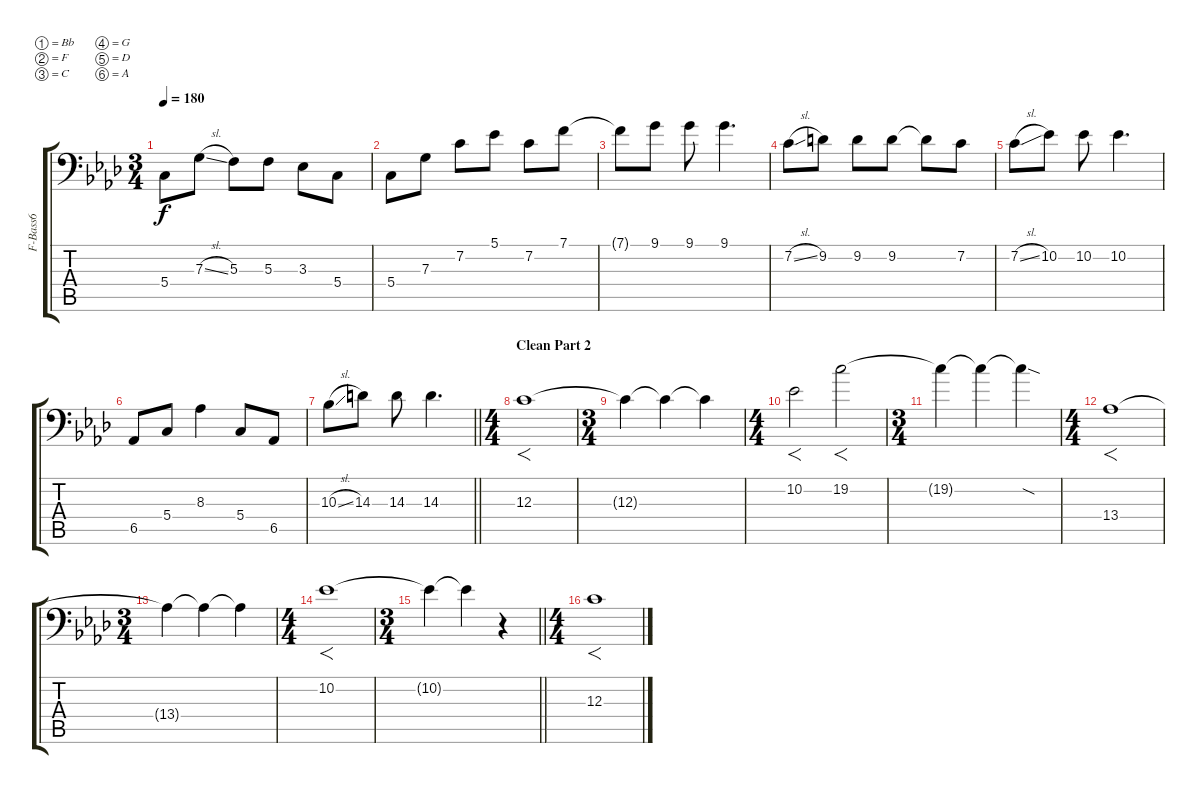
\bracketExtendMode groupsimilarinstruments
\otherSystemsTrackNameOrientation horizontal
\track ("Dominic Lapointe" "F-Bass6") {instrument fretlessbass}
\staff {score tabs}
\tuning (Bb2 F2 C2 G1 D1 A0)
\ts (3 4)
\tempo 180
\clef f4
\ks ab
5.4{acc forcenatural}.8{dy f beam Down} 7.3{sl acc forcenatural}.8{beam Down} 5.3{acc forcenatural}.8{beam Down} 5.3{acc forcenatural}.8{beam Down} 3.3{acc forcenatural}.8{beam Down} 5.4{acc forcenatural}.8{beam Down} |
5.4{acc forcenatural}.8{beam Down} 7.3{acc forcenatural}.8{beam Down} 7.2{acc forcenatural}.8{beam Down} 5.1{acc forcenatural}.8{beam Down} 7.2{acc forcenatural}.8{beam Down} 7.1{acc forcenatural}.8{beam Down} |
7.1{t acc forcenatural}.8{beam Down} 9.1{acc forcenatural}.8{beam Down} 9.1{acc forcenatural}.8{beam Down} 9.1{acc forcenatural}.4{d beam Down} |
7.2{sl acc forcenatural}.8{beam Down} 9.2{acc forcenatural}.8{beam Down} 9.2{acc forcenatural}.8{beam Down} 9.2{acc forcenatural}.8{beam Down} 9.2{t acc forcenatural}.8{beam Down} 7.2{acc forcenatural}.8{beam Down} |
7.2{sl acc forcenatural}.8{beam Down} 10.2{acc forcenatural}.8{beam Down} 10.2{acc forcenatural}.8{beam Down} 10.2{acc forcenatural}.4{d beam Down} |
6.5{acc b}.8{beam Up} 5.4{acc forcenatural}.8{beam Up} 8.3{acc b}.4{beam Down} 5.4{acc forcenatural}.8{beam Up} 6.5{acc b}.8{beam Up} |
\barLineRight lightlight
10.3{sl acc forcenatural}.8{beam Down} 14.3{acc forcenatural}.8{beam Down} 14.3{acc forcenatural}.8{beam Down} 14.3{acc forcenatural}.4{d beam Down} |
\ts (4 4)
\beaming (8 2 2 2 2)
\section ("" "Clean Part 2")
12.3{acc forcenatural}.1{f beam Down} |
\ts (3 4)
\beaming (8 2 2 2 2)
12.3{t acc forcenatural}.4{beam Down} 12.3{t acc forcenatural}.4{beam Down} 12.3{t acc forcenatural}.4{beam Down} |
\ts (4 4)
\beaming (8 2 2 2 2)
10.2{acc forcenatural}.2{f beam Down} 19.2{acc forcenatural}.2{f beam Down} |
\ts (3 4)
\beaming (8 2 2 2 2)
19.2{t acc forcenatural}.4{beam Down} 19.2{t acc forcenatural}.4{beam Down} 19.2{sod t acc forcenatural}.4{beam Down} |
\ts (4 4)
\beaming (8 2 2 2 2)
13.4{acc b}.1{f beam Down} |
\ts (3 4)
\beaming (8 2 2 2 2)
13.4{t acc b}.4{beam Down} 13.4{t acc b}.4{beam Down} 13.4{t acc b}.4{beam Down} |
\ts (4 4)
\beaming (8 2 2 2 2)
10.2{acc forcenatural}.1{f beam Down} |
\ts (3 4)
\beaming (8 2 2 2 2)
\barLineRight lightlight
10.2{t acc forcenatural}.4{beam Down} 10.2{t acc forcenatural}.4{beam Down} r.4{beam Down} |
\ts (4 4)
\beaming (8 2 2 2 2)
12.3{acc forcenatural}.1{f beam Down}
